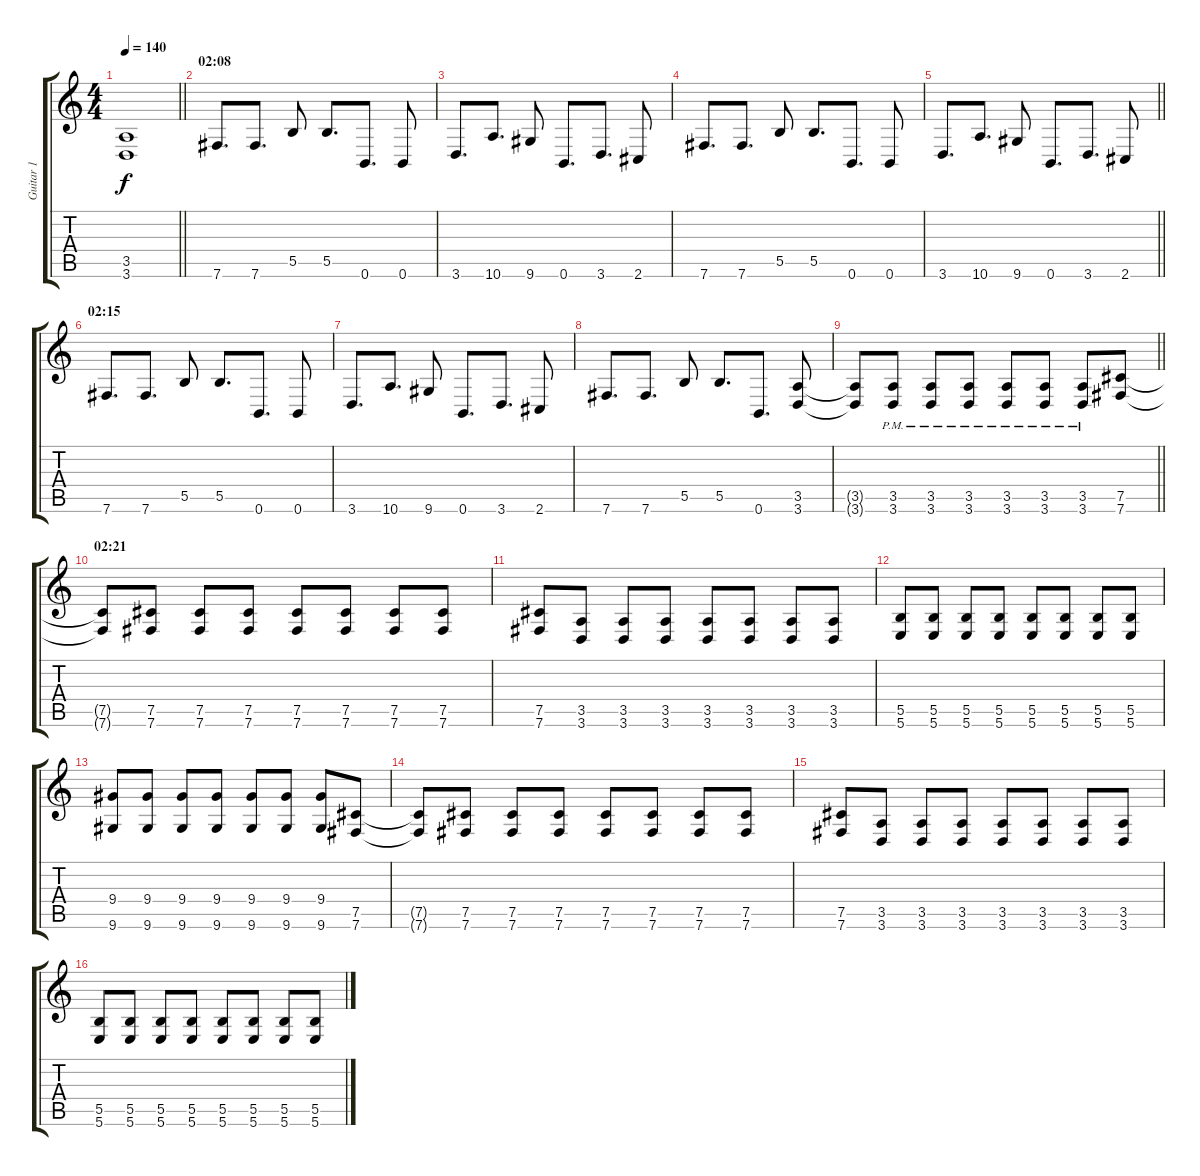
\track ("Guitar 1" "Guitar 1") {instrument distortionguitar}
\staff {score tabs}
\tuning (Db4 Ab3 E3 B2 Gb2 B1) {hide}
\ts (4 4)
\tempo 140
\clef g2
\barLineRight lightlight
\ks c
(3.5{t} 3.6{t}).1{dy f} |
\section ("" "02:08")
7.6.8{d} 7.6.8{d} 5.5.8 5.5.8{d} 0.6.8{d} 0.6.8 |
3.6.8{d} 10.6.8{d} 9.6.8 0.6.8{d} 3.6.8{d} 2.6.8 |
7.6.8{d} 7.6.8{d} 5.5.8 5.5.8{d} 0.6.8{d} 0.6.8 |
\barLineRight lightlight
3.6.8{d} 10.6.8{d} 9.6.8 0.6.8{d} 3.6.8{d} 2.6.8 |
\section ("" "02:15")
7.6.8{d} 7.6.8{d} 5.5.8 5.5.8{d} 0.6.8{d} 0.6.8 |
3.6.8{d} 10.6.8{d} 9.6.8 0.6.8{d} 3.6.8{d} 2.6.8 |
7.6.8{d} 7.6.8{d} 5.5.8 5.5.8{d} 0.6.8{d} (3.5 3.6).8 |
\barLineRight lightlight
(3.5{t} 3.6{t}).8 (3.5{pm} 3.6{pm}).8 (3.5{pm} 3.6{pm}).8 (3.5{pm} 3.6{pm}).8 (3.5{pm} 3.6{pm}).8 (3.5{pm} 3.6{pm}).8 (3.5{pm} 3.6{pm}).8 (7.5 7.6).8 |
\section ("" "02:21")
(7.5{t} 7.6{t}).8 (7.5 7.6).8 (7.5 7.6).8 (7.5 7.6).8 (7.5 7.6).8 (7.5 7.6).8 (7.5 7.6).8 (7.5 7.6).8 |
(7.5 7.6).8 (3.5 3.6).8 (3.5 3.6).8 (3.5 3.6).8 (3.5 3.6).8 (3.5 3.6).8 (3.5 3.6).8 (3.5 3.6).8 |
(5.5 5.6).8 (5.5 5.6).8 (5.5 5.6).8 (5.5 5.6).8 (5.5 5.6).8 (5.5 5.6).8 (5.5 5.6).8 (5.5 5.6).8 |
(9.4 9.6).8 (9.4 9.6).8 (9.4 9.6).8 (9.4 9.6).8 (9.4 9.6).8 (9.4 9.6).8 (9.4 9.6).8 (7.5 7.6).8 |
(7.5{t} 7.6{t}).8 (7.5 7.6).8 (7.5 7.6).8 (7.5 7.6).8 (7.5 7.6).8 (7.5 7.6).8 (7.5 7.6).8 (7.5 7.6).8 |
(7.5 7.6).8 (3.5 3.6).8 (3.5 3.6).8 (3.5 3.6).8 (3.5 3.6).8 (3.5 3.6).8 (3.5 3.6).8 (3.5 3.6).8 |
(5.5 5.6).8 (5.5 5.6).8 (5.5 5.6).8 (5.5 5.6).8 (5.5 5.6).8 (5.5 5.6).8 (5.5 5.6).8 (5.5 5.6).8
